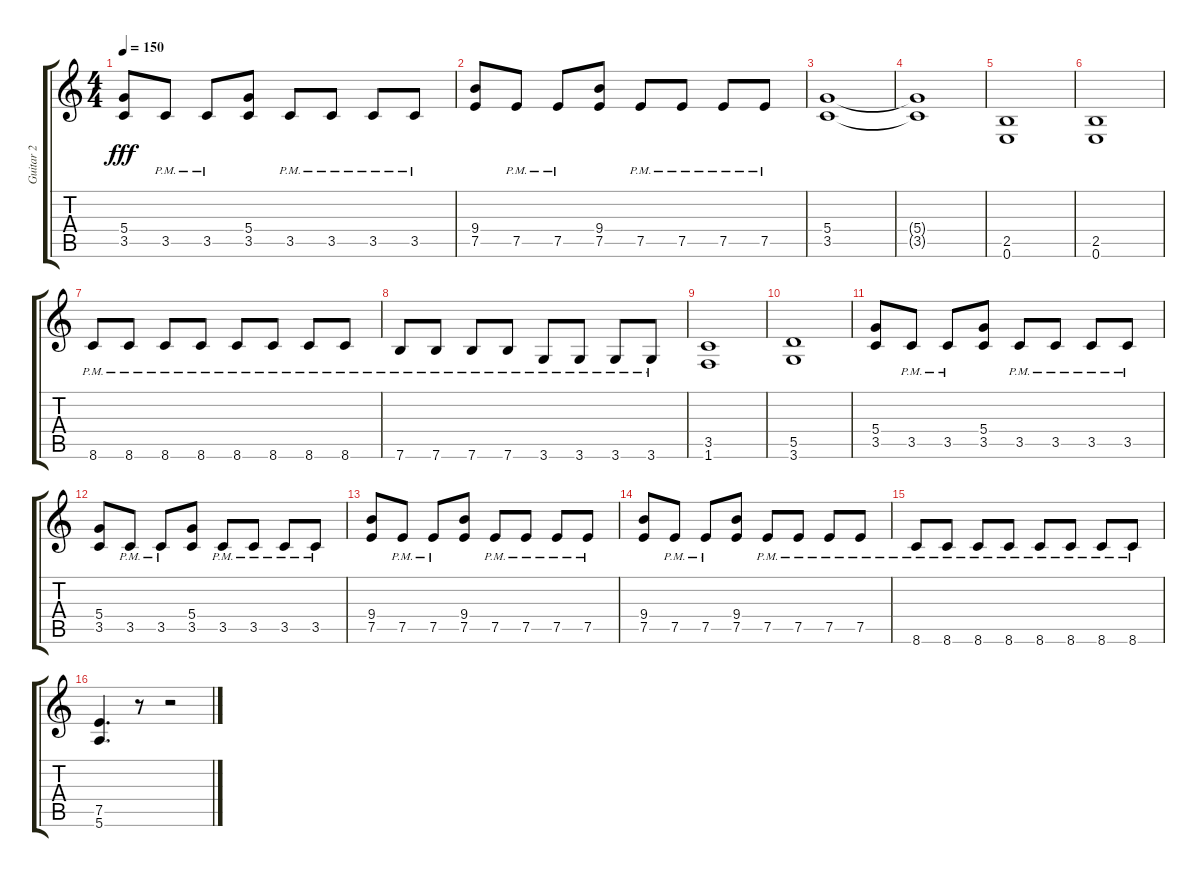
\track ("Guitar 2" "Guitar 2") {instrument distortionguitar}
\staff {score tabs}
\tuning (E4 B3 G3 D3 A2 E2) {hide}
\ts (4 4)
\tempo 150
\clef g2
\ks c
(5.4 3.5).8{dy fff} 3.5{pm}.8 3.5{pm}.8 (5.4 3.5).8 3.5{pm}.8 3.5{pm}.8 3.5{pm}.8 3.5{pm}.8 |
(9.4 7.5).8 7.5{pm}.8 7.5{pm}.8 (9.4 7.5).8 7.5{pm}.8 7.5{pm}.8 7.5{pm}.8 7.5{pm}.8 |
(5.4 3.5).1 |
(5.4{t} 3.5{t}).1 |
(2.5 0.6).1 |
(2.5 0.6).1 |
8.6{pm}.8 8.6{pm}.8 8.6{pm}.8 8.6{pm}.8 8.6{pm}.8 8.6{pm}.8 8.6{pm}.8 8.6{pm}.8 |
7.6{pm}.8 7.6{pm}.8 7.6{pm}.8 7.6{pm}.8 3.6{pm}.8 3.6{pm}.8 3.6{pm}.8 3.6{pm}.8 |
(3.5 1.6).1 |
(5.5 3.6).1 |
(5.4 3.5).8 3.5{pm}.8 3.5{pm}.8 (5.4 3.5).8 3.5{pm}.8 3.5{pm}.8 3.5{pm}.8 3.5{pm}.8 |
(5.4 3.5).8 3.5{pm}.8 3.5{pm}.8 (5.4 3.5).8 3.5{pm}.8 3.5{pm}.8 3.5{pm}.8 3.5{pm}.8 |
(9.4 7.5).8 7.5{pm}.8 7.5{pm}.8 (9.4 7.5).8 7.5{pm}.8 7.5{pm}.8 7.5{pm}.8 7.5{pm}.8 |
(9.4 7.5).8 7.5{pm}.8 7.5{pm}.8 (9.4 7.5).8 7.5{pm}.8 7.5{pm}.8 7.5{pm}.8 7.5{pm}.8 |
8.6{pm}.8 8.6{pm}.8 8.6{pm}.8 8.6{pm}.8 8.6{pm}.8 8.6{pm}.8 8.6{pm}.8 8.6{pm}.8 |
(7.5 5.6).4{d} r.8 r.2
